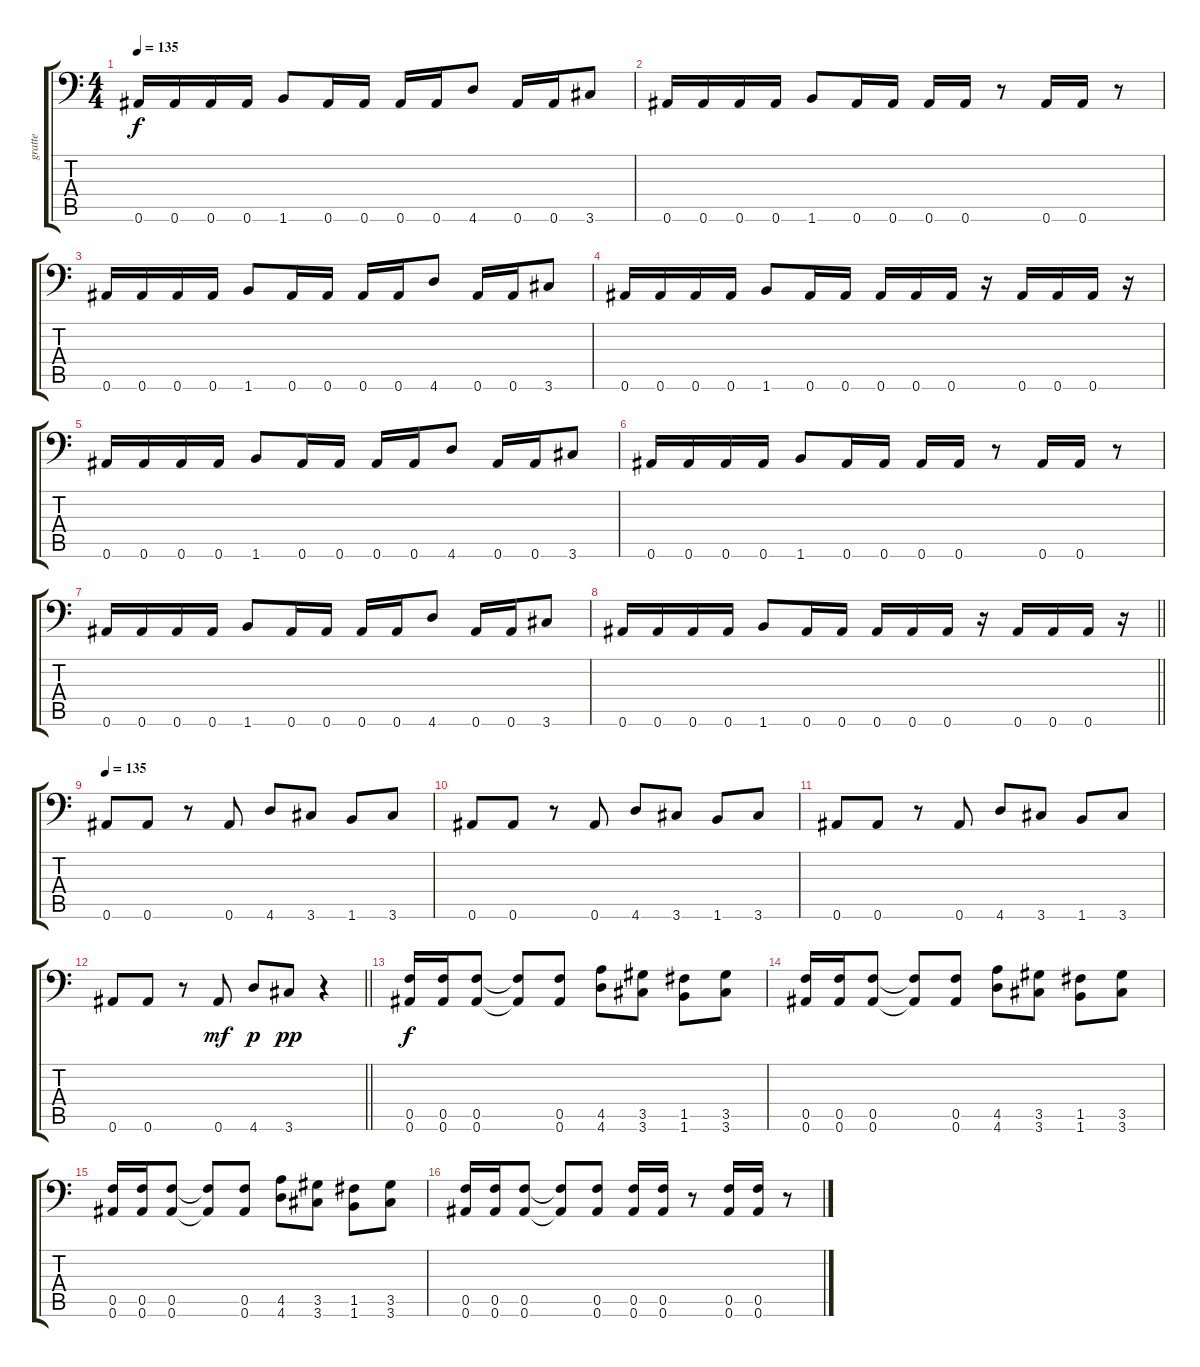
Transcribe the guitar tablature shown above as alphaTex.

\track ("gratte" "gratte") {instrument distortionguitar}
\staff {score tabs}
\tuning (C4 G3 Eb3 Bb2 F2 Bb1) {hide}
\ts (4 4)
\section ("" "")
\tempo 135
\clef f4
\ks c
0.6.16{dy f} 0.6.16 0.6.16 0.6.16 1.6.8 0.6.16 0.6.16 0.6.16 0.6.16 4.6.8 0.6.16 0.6.16 3.6.8 |
0.6.16 0.6.16 0.6.16 0.6.16 1.6.8 0.6.16 0.6.16 0.6.16 0.6.16 r.8 0.6.16 0.6.16 r.8 |
0.6.16 0.6.16 0.6.16 0.6.16 1.6.8 0.6.16 0.6.16 0.6.16 0.6.16 4.6.8 0.6.16 0.6.16 3.6.8 |
0.6.16 0.6.16 0.6.16 0.6.16 1.6.8 0.6.16 0.6.16 0.6.16 0.6.16 0.6.16 r.16 0.6.16 0.6.16 0.6.16 r.16 |
0.6.16 0.6.16 0.6.16 0.6.16 1.6.8 0.6.16 0.6.16 0.6.16 0.6.16 4.6.8 0.6.16 0.6.16 3.6.8 |
0.6.16 0.6.16 0.6.16 0.6.16 1.6.8 0.6.16 0.6.16 0.6.16 0.6.16 r.8 0.6.16 0.6.16 r.8 |
0.6.16 0.6.16 0.6.16 0.6.16 1.6.8 0.6.16 0.6.16 0.6.16 0.6.16 4.6.8 0.6.16 0.6.16 3.6.8 |
\barLineRight lightlight
0.6.16 0.6.16 0.6.16 0.6.16 1.6.8 0.6.16 0.6.16 0.6.16 0.6.16 0.6.16 r.16 0.6.16 0.6.16 0.6.16 r.16 |
\section ("" "")
\tempo 135
0.6.8 0.6.8 r.8 0.6.8 4.6.8 3.6.8 1.6.8 3.6.8 |
0.6.8 0.6.8 r.8 0.6.8 4.6.8 3.6.8 1.6.8 3.6.8 |
0.6.8 0.6.8 r.8 0.6.8 4.6.8 3.6.8 1.6.8 3.6.8 |
\barLineRight lightlight
0.6.8 0.6.8 r.8 0.6.8{dy mf} 4.6.8{dy p} 3.6.8{dy pp} r.4 |
\section ("" "")
(0.5 0.6).16{dy f} (0.5 0.6).16 (0.5 0.6).8 (0.5{t} 0.6{t}).8 (0.5 0.6).8 (4.5 4.6).8 (3.5 3.6).8 (1.5 1.6).8 (3.5 3.6).8 |
(0.5 0.6).16 (0.5 0.6).16 (0.5 0.6).8 (0.5{t} 0.6{t}).8 (0.5 0.6).8 (4.5 4.6).8 (3.5 3.6).8 (1.5 1.6).8 (3.5 3.6).8 |
(0.5 0.6).16 (0.5 0.6).16 (0.5 0.6).8 (0.5{t} 0.6{t}).8 (0.5 0.6).8 (4.5 4.6).8 (3.5 3.6).8 (1.5 1.6).8 (3.5 3.6).8 |
(0.5 0.6).16 (0.5 0.6).16 (0.5 0.6).8 (0.5{t} 0.6{t}).8 (0.5 0.6).8 (0.5 0.6).16 (0.5 0.6).16 r.8 (0.5 0.6).16 (0.5 0.6).16 r.8
